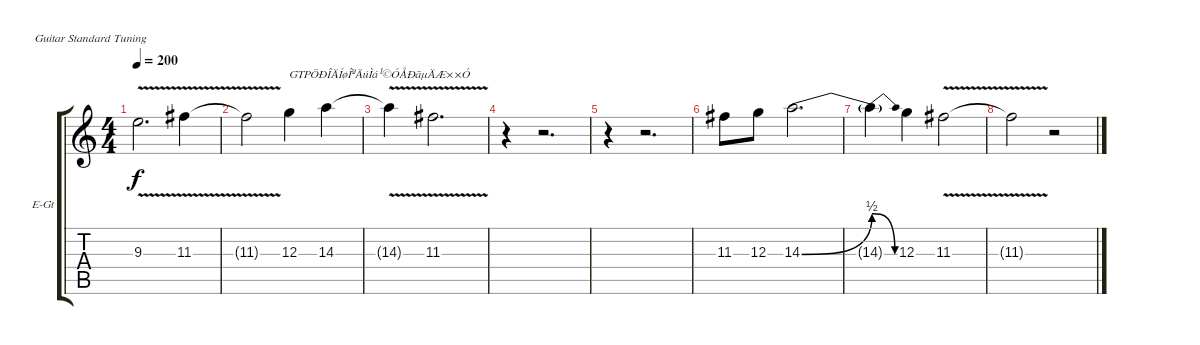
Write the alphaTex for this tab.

\bracketExtendMode groupsimilarinstruments
\firstSystemTrackNameOrientation horizontal
\otherSystemsTrackNameOrientation horizontal
\track ("Guitare Principale" "E-Gt") {instrument distortionguitar}
\staff {score tabs}
\tuning (E4 B3 G3 D3 A2 E2)
\ts (4 4)
\tempo 200
\clef g2
\ks c
9.3{v}.2{d dy f} 11.3{v}.4 |
11.3{v t}.2 12.3.4{txt "GTPÖÐÎÄÍøÎªÄúÌá¹©ÓÅÐãµÄÆ××Ó"} 14.3.4 |
14.3{v t}.4 11.3{v}.2{d} |
r.4 r.2{d} |
r.4 r.2{d} |
11.3.8 12.3.8 14.3{be (bend 0 0 60 2)}.2{d} |
14.3{be (release 0 2 60 0) t}.4 12.3.4 11.3{v}.2 |
11.3{v t}.2 r.2
